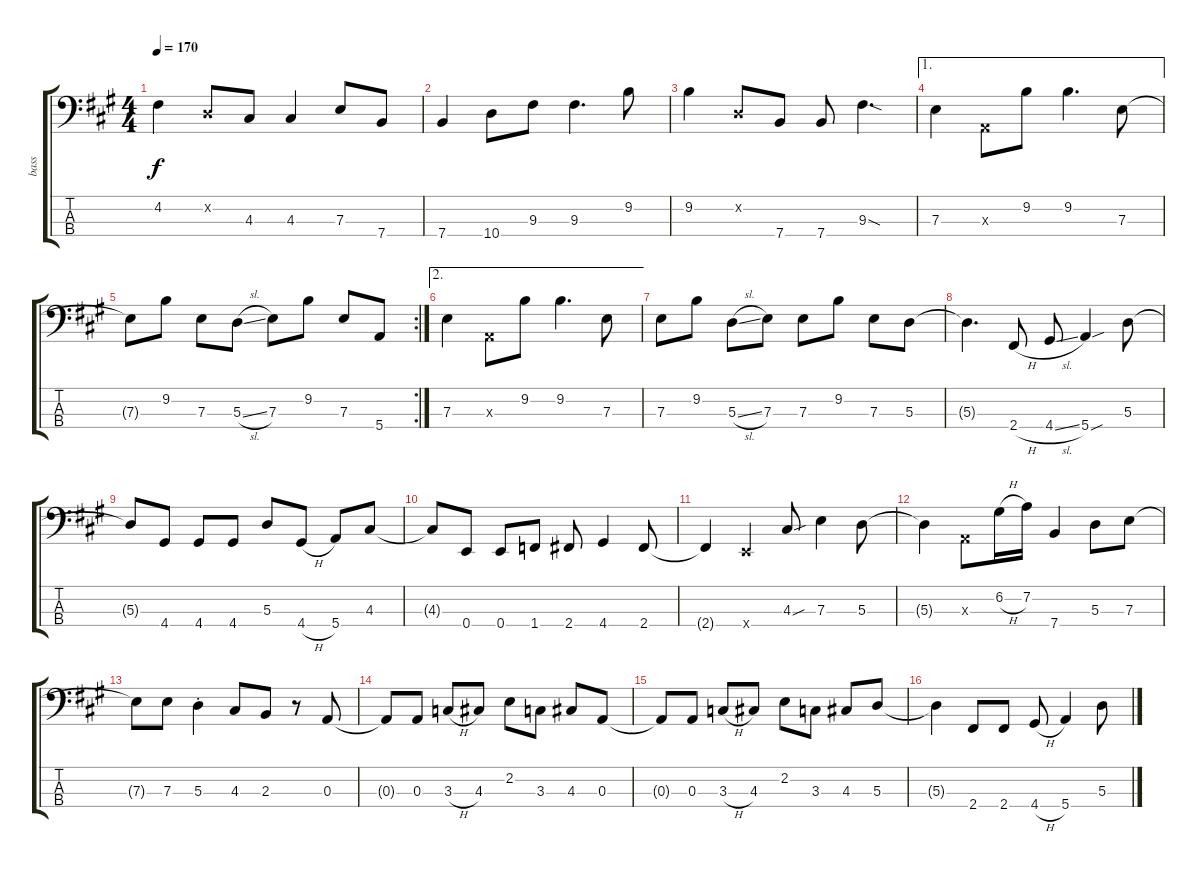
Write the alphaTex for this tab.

\track ("bass" "bass") {instrument electricbasspick}
\staff {score tabs}
\tuning (G2 D2 A1 E1) {hide}
\ts (4 4)
\tempo 170
\clef f4
\ks a
4.2.4{dy f} 0.2{x}.8 4.3.8 4.3.4 7.3.8 7.4.8 |
7.4.4 10.4.8 9.3.8 9.3.4{d} 9.2.8 |
9.2.4 0.2{x}.8 7.4.8 7.4.8 9.3{sod}.4{d} |
\ae 1
7.3.4 0.3{x}.8 9.2.8 9.2.4{d} 7.3.8 |
\rc 2
7.3{t}.8 9.2.8 7.3.8 5.3{sl}.8 7.3.8 9.2.8 7.3.8 5.4.8 |
\ae 2
7.3.4 0.3{x}.8 9.2.8 9.2.4{d} 7.3.8 |
7.3.8 9.2.8 5.3{sl}.8 7.3.8 7.3.8 9.2.8 7.3.8 5.3.8 |
5.3{t}.4{d} 2.4{h}.8 4.4{sl}.8 5.4{sou}.4 5.3.8 |
5.3{t}.8 4.4.8 4.4.8 4.4.8 5.3.8 4.4{h}.8 5.4.8 4.3.8 |
4.3{t}.8 0.4.8 0.4.8 1.4.8 2.4.8 4.4.4 2.4.8 |
2.4{t}.4 0.4{x}.4 4.3{sou}.8 7.3.4 5.3.8 |
5.3{t}.4 0.3{x}.8 6.2{h}.16 7.2.16 7.4.4 5.3.8 7.3.8 |
7.3{t}.8 7.3.8 5.3{st}.4 4.3.8 2.3.8 r.8 0.3.8 |
0.3{t}.8 0.3.8 3.3{h}.8 4.3.8 2.2.8 3.3.8 4.3.8 0.3.8 |
0.3{t}.8 0.3.8 3.3{h}.8 4.3.8 2.2.8 3.3.8 4.3.8 5.3.8 |
5.3{t}.4 2.4.8 2.4.8 4.4{h}.8 5.4.4 5.3.8
